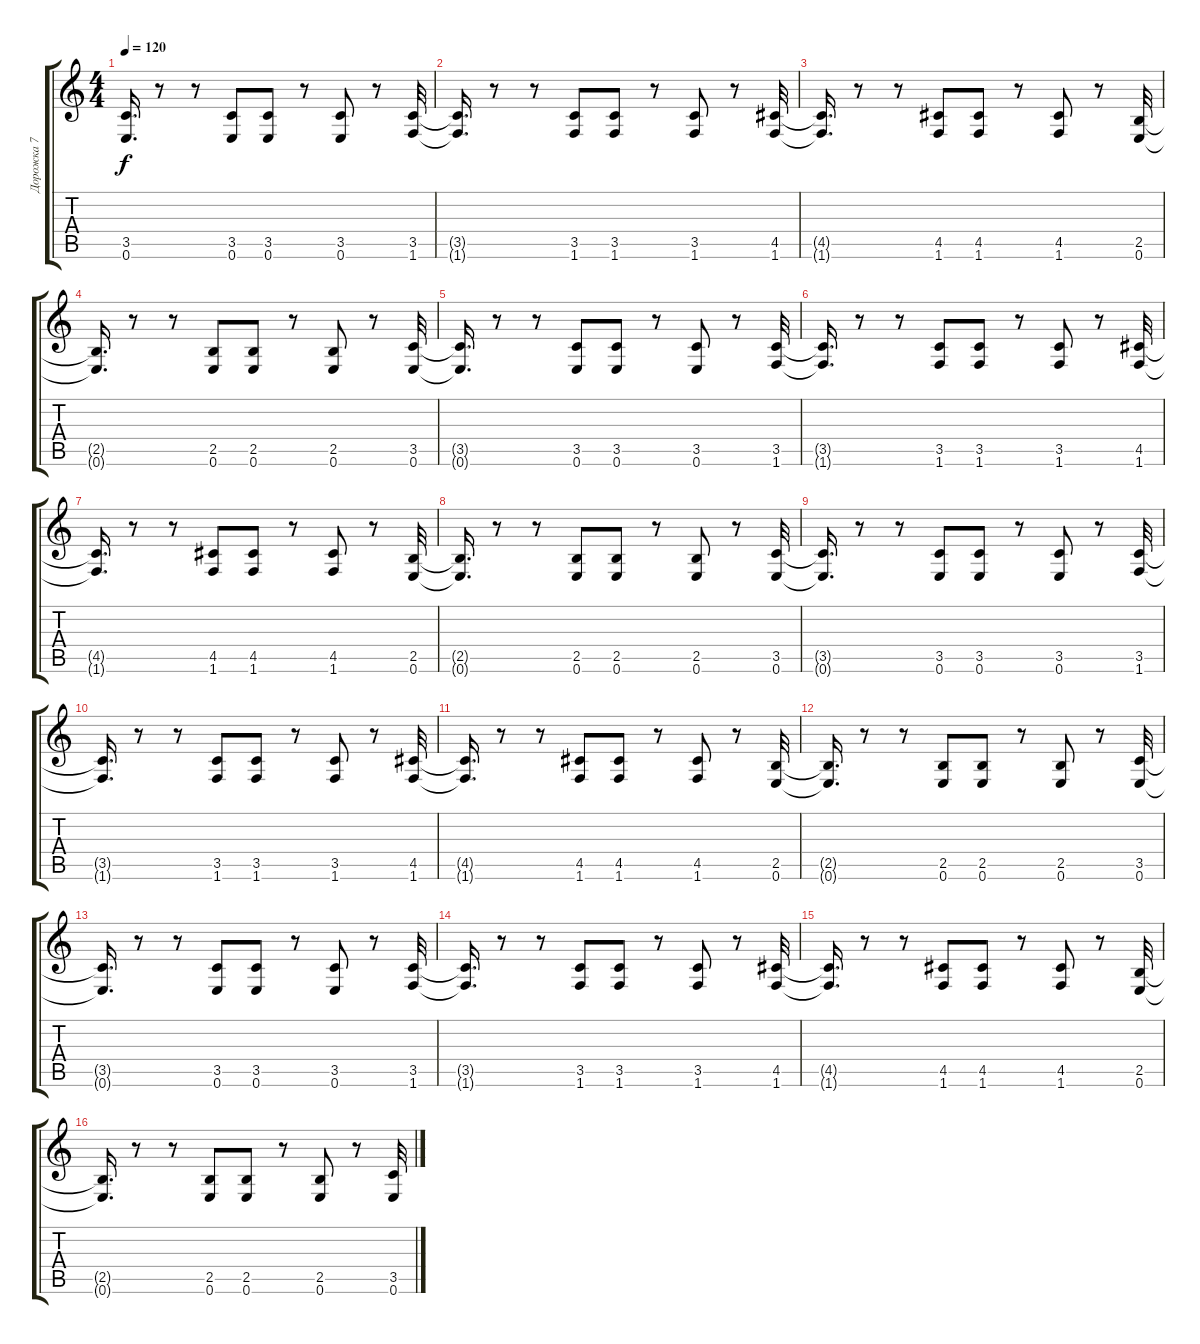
\track ("Дорожка 7" "Дорожка 7") {instrument distortionguitar}
\staff {score tabs}
\tuning (E4 B3 G3 D3 A2 E2) {hide}
\ts (4 4)
\tempo 120
\clef g2
\ks c
(3.5{t} 0.6{t}).16{d dy f} r.8 r.8 (3.5 0.6).8 (3.5 0.6).8 r.8 (3.5 0.6).8 r.8 (3.5 1.6).32 |
(3.5{t} 1.6{t}).16{d} r.8 r.8 (3.5 1.6).8 (3.5 1.6).8 r.8 (3.5 1.6).8 r.8 (4.5 1.6).32 |
(4.5{t} 1.6{t}).16{d} r.8 r.8 (4.5 1.6).8 (4.5 1.6).8 r.8 (4.5 1.6).8 r.8 (2.5 0.6).32 |
(2.5{t} 0.6{t}).16{d} r.8 r.8 (2.5 0.6).8 (2.5 0.6).8 r.8 (2.5 0.6).8 r.8 (3.5 0.6).32 |
(3.5{t} 0.6{t}).16{d} r.8 r.8 (3.5 0.6).8 (3.5 0.6).8 r.8 (3.5 0.6).8 r.8 (3.5 1.6).32 |
(3.5{t} 1.6{t}).16{d} r.8 r.8 (3.5 1.6).8 (3.5 1.6).8 r.8 (3.5 1.6).8 r.8 (4.5 1.6).32 |
(4.5{t} 1.6{t}).16{d} r.8 r.8 (4.5 1.6).8 (4.5 1.6).8 r.8 (4.5 1.6).8 r.8 (2.5 0.6).32 |
(2.5{t} 0.6{t}).16{d} r.8 r.8 (2.5 0.6).8 (2.5 0.6).8 r.8 (2.5 0.6).8 r.8 (3.5 0.6).32 |
(3.5{t} 0.6{t}).16{d} r.8 r.8 (3.5 0.6).8 (3.5 0.6).8 r.8 (3.5 0.6).8 r.8 (3.5 1.6).32 |
(3.5{t} 1.6{t}).16{d} r.8 r.8 (3.5 1.6).8 (3.5 1.6).8 r.8 (3.5 1.6).8 r.8 (4.5 1.6).32 |
(4.5{t} 1.6{t}).16{d} r.8 r.8 (4.5 1.6).8 (4.5 1.6).8 r.8 (4.5 1.6).8 r.8 (2.5 0.6).32 |
(2.5{t} 0.6{t}).16{d} r.8 r.8 (2.5 0.6).8 (2.5 0.6).8 r.8 (2.5 0.6).8 r.8 (3.5 0.6).32 |
(3.5{t} 0.6{t}).16{d} r.8 r.8 (3.5 0.6).8 (3.5 0.6).8 r.8 (3.5 0.6).8 r.8 (3.5 1.6).32 |
(3.5{t} 1.6{t}).16{d} r.8 r.8 (3.5 1.6).8 (3.5 1.6).8 r.8 (3.5 1.6).8 r.8 (4.5 1.6).32 |
(4.5{t} 1.6{t}).16{d} r.8 r.8 (4.5 1.6).8 (4.5 1.6).8 r.8 (4.5 1.6).8 r.8 (2.5 0.6).32 |
(2.5{t} 0.6{t}).16{d} r.8 r.8 (2.5 0.6).8 (2.5 0.6).8 r.8 (2.5 0.6).8 r.8 (3.5 0.6).32
